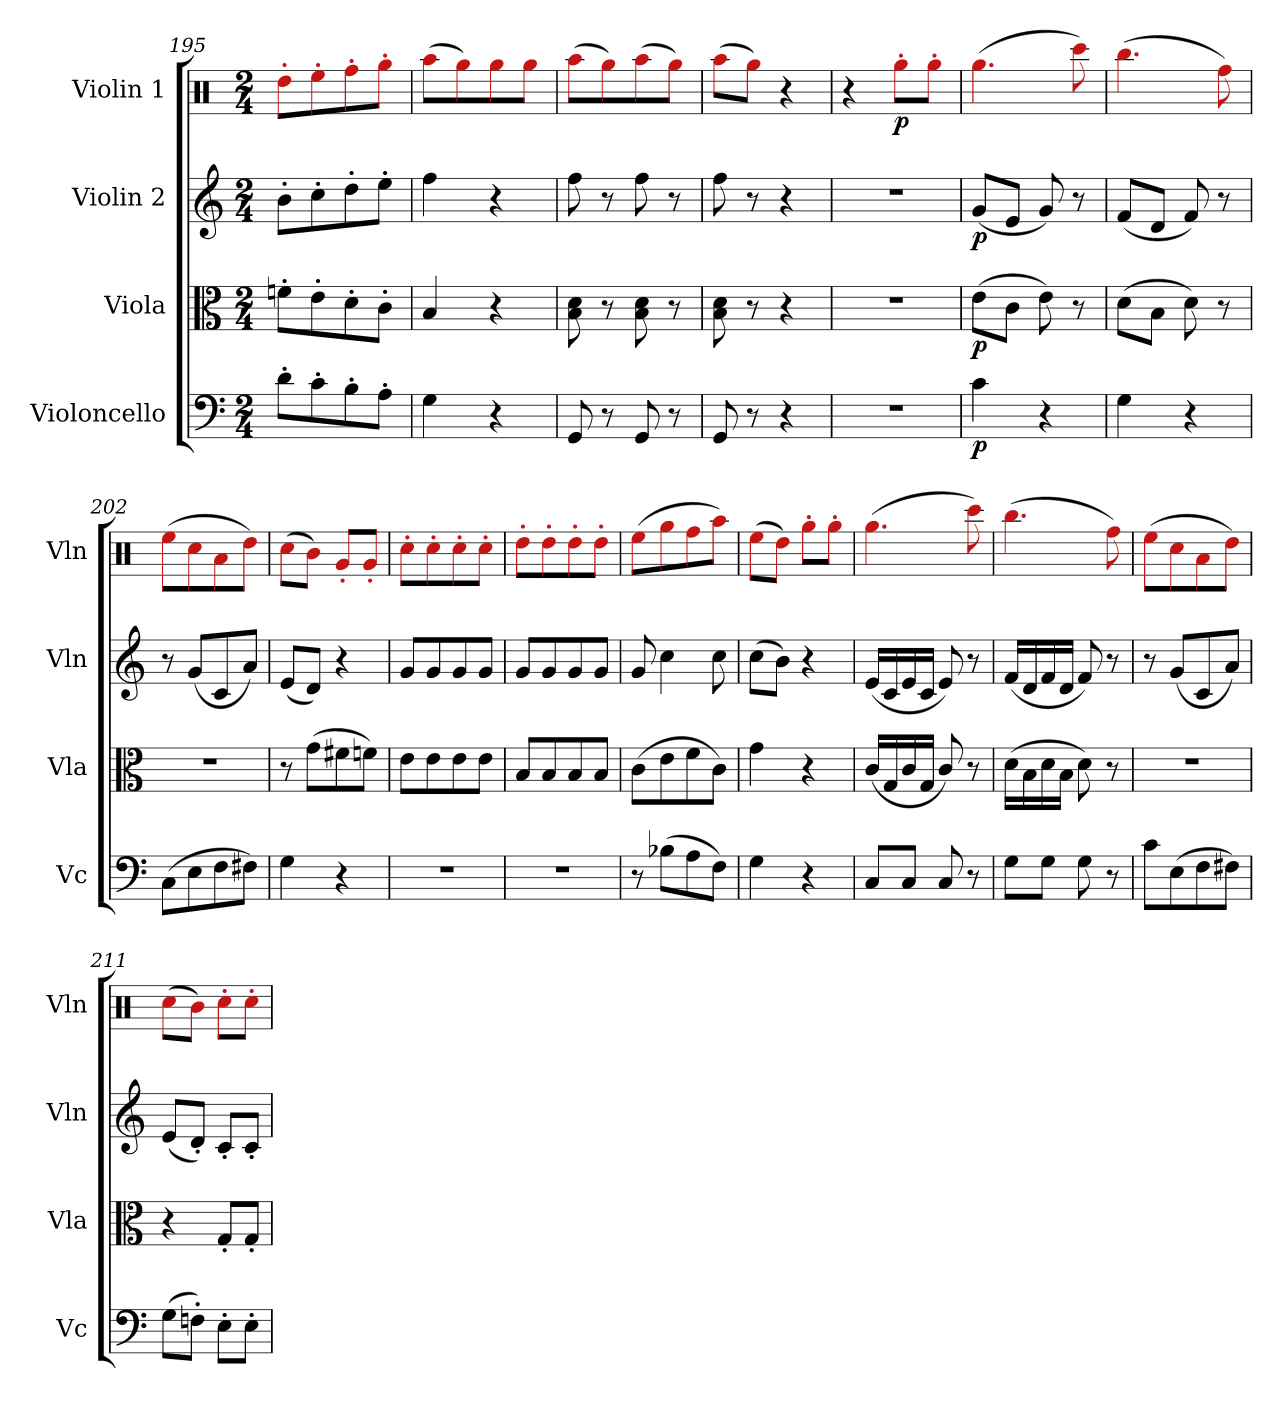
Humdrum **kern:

**kern	**dynam	**kern	**dynam	**kern	**dynam	**kern	**dynam
*part4	*part4	*part3	*part3	*part2	*part2	*part1	*part1
*staff4	*staff4	*staff3	*staff3	*staff2	*staff2	*staff1	*staff1
*I"Violoncello	*	*I"Viola	*	*I"Violin 2	*	*I"Violin 1	*
*I'Vc	*	*I'Vla	*	*I'Vln	*	*I'Vln	*
*clefF4	*	*clefC3	*	*clefG2	*	*clefX	*
*k[]	*	*k[]	*	*k[]	*	*k[]	*
*M2/4	*	*M2/4	*	*M2/4	*	*M2/4	*
=195	=195	=195	=195	=195	=195	=195	=195
8d'\L	.	8fn'\L	.	8b'\L	.	8dd'\L	.
8c'\	.	8e'\	.	8cc'\	.	8ee'\	.
8B'\	.	8d'\	.	8dd'\	.	8ff'\	.
8A'\J	.	8c'\J	.	8ee'\J	.	8gg'\J	.
=196	=196	=196	=196	=196	=196	=196	=196
4G\	.	4B/	.	4ff\	.	(8aa\L	.
.	.	.	.	.	.	8gg\)	.
4r	.	4r	.	4r	.	8gg\	.
.	.	.	.	.	.	8gg\J	.
=197	=197	=197	=197	=197	=197	=197	=197
8GG/	.	8B\ 8d\	.	8ff\	.	(8aa\L	.
8r	.	8r	.	8r	.	8gg\)	.
8GG/	.	8B\ 8d\	.	8ff\	.	(8aa\	.
8r	.	8r	.	8r	.	8gg\J)	.
=198	=198	=198	=198	=198	=198	=198	=198
8GG/	.	8B\ 8d\	.	8ff\	.	(8aa\L	.
8r	.	8r	.	8r	.	8gg\J)	.
4r	.	4r	.	4r	.	4r	.
=199	=199	=199	=199	=199	=199	=199	=199
2r	.	2r	.	2r	.	4r	.
!	!	!	!	!	!	!	!LO:DY:b
.	.	.	.	.	.	8gg'\L	p
.	.	.	.	.	.	8gg'\J	.
=200	=200	=200	=200	=200	=200	=200	=200
!	!LO:DY:b	!	!LO:DY:b	!	!LO:DY:b	!	!
4c\	p	(8e\L	p	(8g/L	p	(4.gg\	.
.	.	8c\J	.	8e/J	.	.	.
4r	.	8e\)	.	8g/)	.	.	.
.	.	8r	.	8r	.	8ccc\)	.
=201	=201	=201	=201	=201	=201	=201	=201
4G\	.	(8d\L	.	(8f/L	.	(4.bb\	.
.	.	8B\J	.	8d/J	.	.	.
4r	.	8d\)	.	8f/)	.	.	.
.	.	8r	.	8r	.	8ff\)	.
=202	=202	=202	=202	=202	=202	=202	=202
(8C\L	.	2r	.	8r	.	(8ee\L	.
8E\	.	.	.	(8g/L	.	8cc\	.
8F\	.	.	.	8c/	.	8a\	.
8F#X\J)	.	.	.	8a/J)	.	8dd\J)	.
=203	=203	=203	=203	=203	=203	=203	=203
4G\	.	8r	.	(8e/L	.	(8cc\L	.
.	.	(8g\L	.	8d/J)	.	8b\J)	.
4r	.	8f#X\	.	4r	.	8g'/L	.
.	.	8fn\J)	.	.	.	8g'/J	.
!!LO:PB:g=z
=204	=204	=204	=204	=204	=204	=204	=204
2r	.	8e\L	.	8g/L	.	8cc'\L	.
.	.	8e\	.	8g/	.	8cc'\	.
.	.	8e\	.	8g/	.	8cc#X'\	.
.	.	8e\J	.	8g/J	.	8cc'\J	.
=205	=205	=205	=205	=205	=205	=205	=205
2r	.	8B/L	.	8g/L	.	8dd'\L	.
.	.	8B/	.	8g/	.	8dd'\	.
.	.	8B/	.	8g/	.	8dd#X'\	.
.	.	8B/J	.	8g/J	.	8dd'\J	.
=206	=206	=206	=206	=206	=206	=206	=206
8r	.	(8c\L	.	8g/	.	(8ee\L	.
(8B-X\L	.	8e\	.	4cc\	.	8gg\	.
8A\	.	8f\	.	.	.	8ff\	.
8F\J)	.	8c\J)	.	8cc\	.	8aa\J)	.
=207	=207	=207	=207	=207	=207	=207	=207
4G\	.	4g\	.	(8cc\L	.	(8ee\L	.
.	.	.	.	8b\J)	.	8ddn\J)	.
4r	.	4r	.	4r	.	8gg'\L	.
.	.	.	.	.	.	8gg'\J	.
=208	=208	=208	=208	=208	=208	=208	=208
8C/L	.	(16c/LL	.	(16e/LL	.	(4.gg\	.
.	.	16G/	.	16c/	.	.	.
8C/J	.	16c/	.	16e/	.	.	.
.	.	16G/JJ	.	16c/JJ	.	.	.
8C/	.	8c/)	.	8e/)	.	.	.
8r	.	8r	.	8r	.	8ccc\)	.
=209	=209	=209	=209	=209	=209	=209	=209
8G\L	.	(16d\LL	.	(16f/LL	.	(4.bb\	.
.	.	16B\	.	16d/	.	.	.
8G\J	.	16d\	.	16f/	.	.	.
.	.	16B\JJ	.	16d/JJ	.	.	.
8G\	.	8d\)	.	8f/)	.	.	.
8r	.	8r	.	8r	.	8ff\)	.
=210	=210	=210	=210	=210	=210	=210	=210
8c\L	.	2r	.	8r	.	(8ee\L	.
(8E\	.	.	.	(8g/L	.	8cc\	.
8F\	.	.	.	8c/	.	8a\	.
8F#X\J)	.	.	.	8a/J)	.	8dd\J)	.
=211	=211	=211	=211	=211	=211	=211	=211
(8G\L	.	4r	.	(8e/L	.	(8cc\L	.
8Fn'\J)	.	.	.	8d'/J)	.	8b\J)	.
8E'\L	.	8G'/L	.	8c'/L	.	8cc'\L	.
8E'\J	.	8G'/J	.	8c'/J	.	8cc'\J	.
=	=	=	=	=	=	=	=
*-	*-	*-	*-	*-	*-	*-	*-
